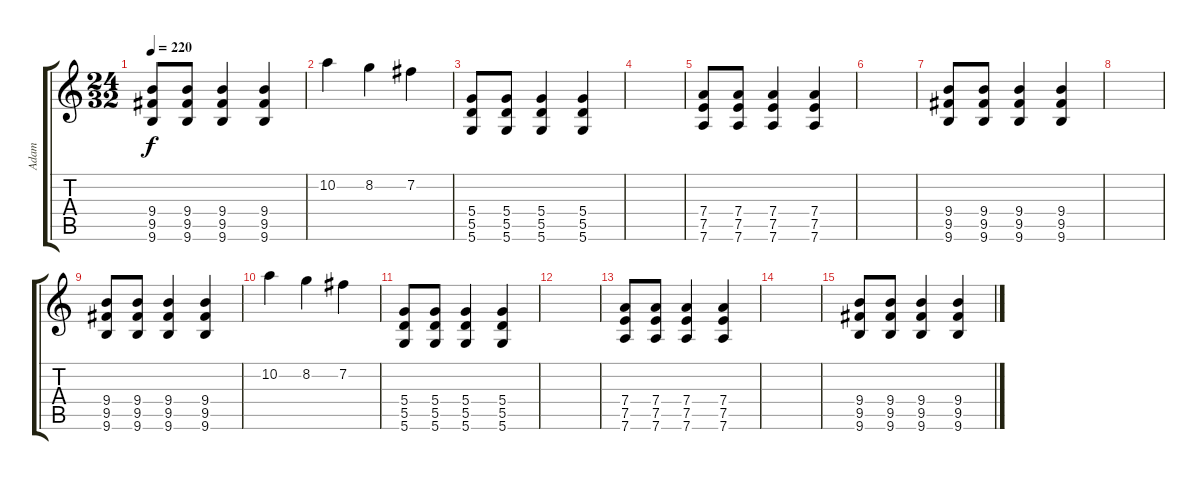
\track ("Adam" "Adam") {instrument electricguitarjazz}
\staff {score tabs}
\tuning (E4 B3 G3 D3 A2 D2) {hide}
\ts (24 32)
\tempo 220
\clef g2
\ks c
(9.4 9.5 9.6).8{dy f} (9.4 9.5 9.6).8 (9.4 9.5 9.6).4 (9.4 9.5 9.6).4 |
10.2.4 8.2.4 7.2.4 |
(5.4 5.5 5.6).8 (5.4 5.5 5.6).8 (5.4 5.5 5.6).4 (5.4 5.5 5.6).4 |
|
(7.4 7.5 7.6).8 (7.4 7.5 7.6).8 (7.4 7.5 7.6).4 (7.4 7.5 7.6).4 |
|
(9.4 9.5 9.6).8 (9.4 9.5 9.6).8 (9.4 9.5 9.6).4 (9.4 9.5 9.6).4 |
|
(9.4 9.5 9.6).8 (9.4 9.5 9.6).8 (9.4 9.5 9.6).4 (9.4 9.5 9.6).4 |
10.2.4 8.2.4 7.2.4 |
(5.4 5.5 5.6).8 (5.4 5.5 5.6).8 (5.4 5.5 5.6).4 (5.4 5.5 5.6).4 |
|
(7.4 7.5 7.6).8 (7.4 7.5 7.6).8 (7.4 7.5 7.6).4 (7.4 7.5 7.6).4 |
|
(9.4 9.5 9.6).8 (9.4 9.5 9.6).8 (9.4 9.5 9.6).4 (9.4 9.5 9.6).4
